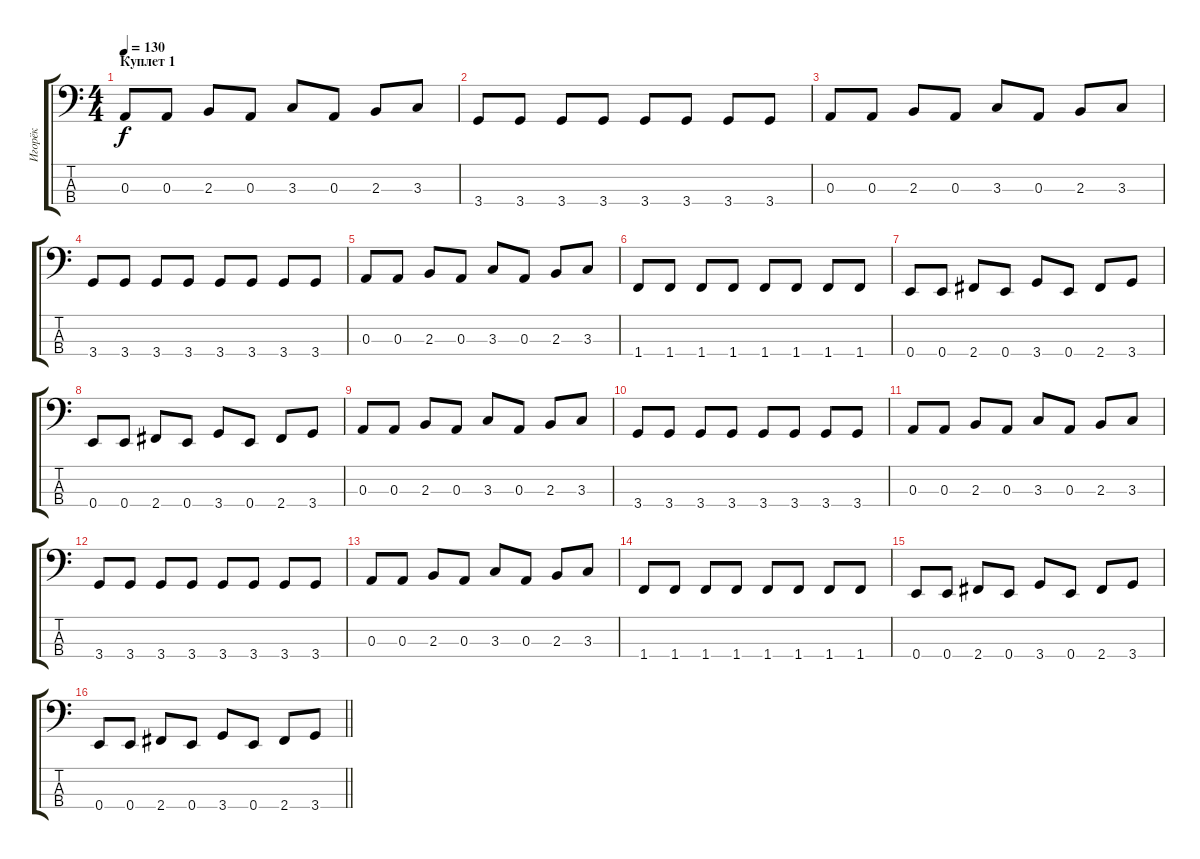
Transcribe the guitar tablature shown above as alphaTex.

\track ("Игорёк" "Игорёк") {instrument electricbassfinger}
\staff {score tabs}
\tuning (G2 D2 A1 E1) {hide}
\ts (4 4)
\section ("" "Куплет 1")
\tempo 130
\clef f4
\ks c
0.3.8{dy f} 0.3.8 2.3.8 0.3.8 3.3.8 0.3.8 2.3.8 3.3.8 |
3.4.8 3.4.8 3.4.8 3.4.8 3.4.8 3.4.8 3.4.8 3.4.8 |
0.3.8 0.3.8 2.3.8 0.3.8 3.3.8 0.3.8 2.3.8 3.3.8 |
3.4.8 3.4.8 3.4.8 3.4.8 3.4.8 3.4.8 3.4.8 3.4.8 |
0.3.8 0.3.8 2.3.8 0.3.8 3.3.8 0.3.8 2.3.8 3.3.8 |
1.4.8 1.4.8 1.4.8 1.4.8 1.4.8 1.4.8 1.4.8 1.4.8 |
0.4.8 0.4.8 2.4.8 0.4.8 3.4.8 0.4.8 2.4.8 3.4.8 |
0.4.8 0.4.8 2.4.8 0.4.8 3.4.8 0.4.8 2.4.8 3.4.8 |
0.3.8 0.3.8 2.3.8 0.3.8 3.3.8 0.3.8 2.3.8 3.3.8 |
3.4.8 3.4.8 3.4.8 3.4.8 3.4.8 3.4.8 3.4.8 3.4.8 |
0.3.8 0.3.8 2.3.8 0.3.8 3.3.8 0.3.8 2.3.8 3.3.8 |
3.4.8 3.4.8 3.4.8 3.4.8 3.4.8 3.4.8 3.4.8 3.4.8 |
0.3.8 0.3.8 2.3.8 0.3.8 3.3.8 0.3.8 2.3.8 3.3.8 |
1.4.8 1.4.8 1.4.8 1.4.8 1.4.8 1.4.8 1.4.8 1.4.8 |
0.4.8 0.4.8 2.4.8 0.4.8 3.4.8 0.4.8 2.4.8 3.4.8 |
\barLineRight lightlight
0.4.8 0.4.8 2.4.8 0.4.8 3.4.8 0.4.8 2.4.8 3.4.8
